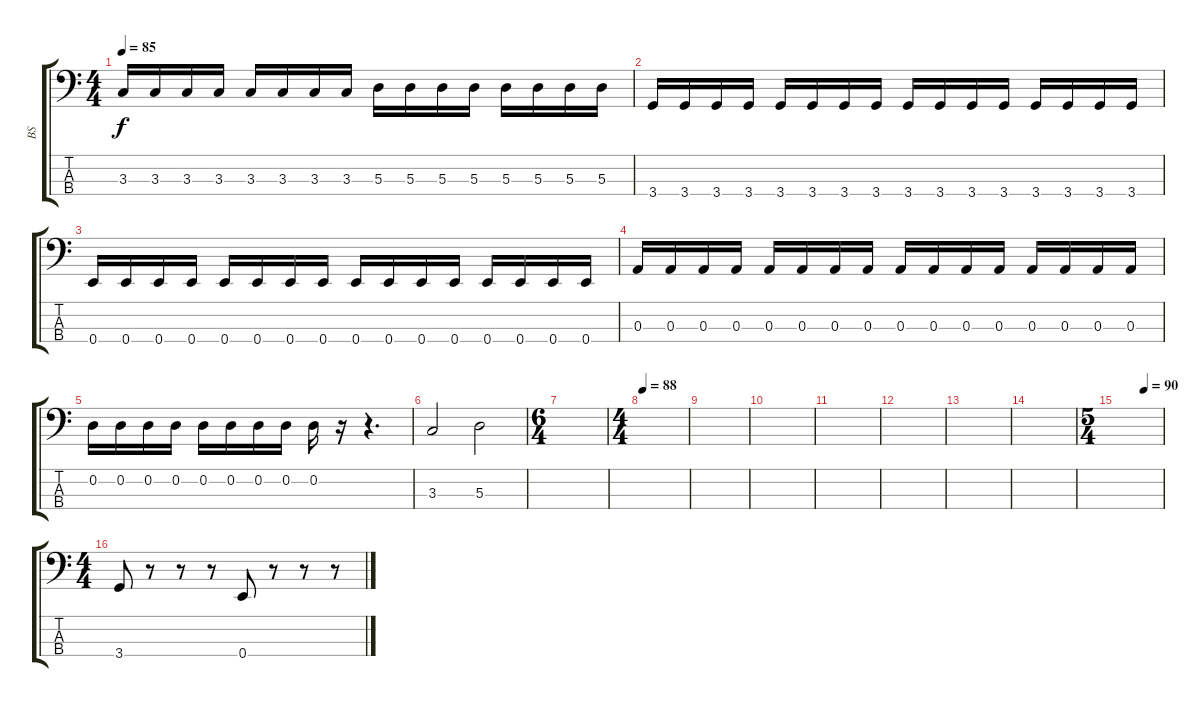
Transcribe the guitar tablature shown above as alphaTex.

\track ("BS" "BS") {instrument electricbassfinger}
\staff {score tabs}
\tuning (G2 D2 A1 E1) {hide}
\ts (4 4)
\tempo 85
\clef f4
\ks c
3.3.16{dy f} 3.3.16 3.3.16 3.3.16 3.3.16 3.3.16 3.3.16 3.3.16 5.3.16 5.3.16 5.3.16 5.3.16 5.3.16 5.3.16 5.3.16 5.3.16 |
3.4.16 3.4.16 3.4.16 3.4.16 3.4.16 3.4.16 3.4.16 3.4.16 3.4.16 3.4.16 3.4.16 3.4.16 3.4.16 3.4.16 3.4.16 3.4.16 |
0.4.16 0.4.16 0.4.16 0.4.16 0.4.16 0.4.16 0.4.16 0.4.16 0.4.16 0.4.16 0.4.16 0.4.16 0.4.16 0.4.16 0.4.16 0.4.16 |
0.3.16 0.3.16 0.3.16 0.3.16 0.3.16 0.3.16 0.3.16 0.3.16 0.3.16 0.3.16 0.3.16 0.3.16 0.3.16 0.3.16 0.3.16 0.3.16 |
0.2.16 0.2.16 0.2.16 0.2.16 0.2.16 0.2.16 0.2.16 0.2.16 0.2.16 r.16 r.4{d} |
3.3.2 5.3.2 |
\ts (6 4)
|
\ts (4 4)
\tempo 88
|
|
|
|
|
|
|
\ts (5 4)
\tempo (90 0.6)
|
\ts (4 4)
3.4.8 r.8 r.8 r.8 0.4.8 r.8 r.8 r.8
